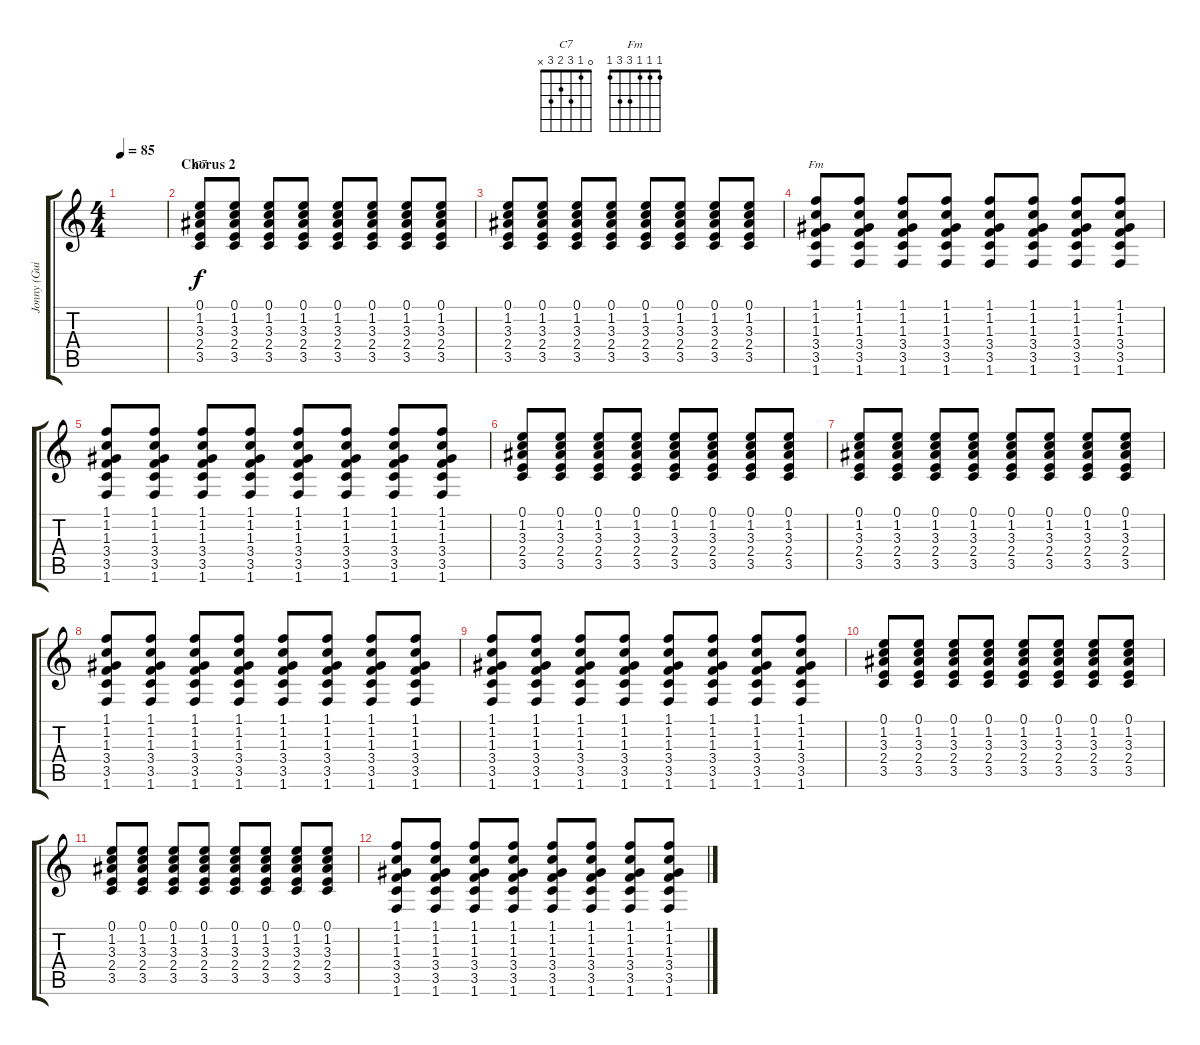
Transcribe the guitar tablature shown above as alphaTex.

\track ("Jonny (Guitar)" "Jonny (Gui") {instrument overdrivenguitar}
\staff {score tabs}
\tuning (E4 B3 G3 D3 A2 E2) {hide}
\chord ("C7" 0 1 3 2 3 x)
\chord ("Fm" 1 1 1 3 3 1)
\ts (4 4)
\tempo 85
\clef g2
\ks c
|
\section ("" "Chorus 2")
(0.1 1.2 3.3 2.4 3.5).8{ch "C7"} (0.1 1.2 3.3 2.4 3.5).8 (0.1 1.2 3.3 2.4 3.5).8 (0.1 1.2 3.3 2.4 3.5).8 (0.1 1.2 3.3 2.4 3.5).8 (0.1 1.2 3.3 2.4 3.5).8 (0.1 1.2 3.3 2.4 3.5).8 (0.1 1.2 3.3 2.4 3.5).8 |
(0.1 1.2 3.3 2.4 3.5).8 (0.1 1.2 3.3 2.4 3.5).8 (0.1 1.2 3.3 2.4 3.5).8 (0.1 1.2 3.3 2.4 3.5).8 (0.1 1.2 3.3 2.4 3.5).8 (0.1 1.2 3.3 2.4 3.5).8 (0.1 1.2 3.3 2.4 3.5).8 (0.1 1.2 3.3 2.4 3.5).8 |
(1.1 1.2 1.3 3.4 3.5 1.6).8{ch "Fm"} (1.1 1.2 1.3 3.4 3.5 1.6).8 (1.1 1.2 1.3 3.4 3.5 1.6).8 (1.1 1.2 1.3 3.4 3.5 1.6).8 (1.1 1.2 1.3 3.4 3.5 1.6).8 (1.1 1.2 1.3 3.4 3.5 1.6).8 (1.1 1.2 1.3 3.4 3.5 1.6).8 (1.1 1.2 1.3 3.4 3.5 1.6).8 |
(1.1 1.2 1.3 3.4 3.5 1.6).8 (1.1 1.2 1.3 3.4 3.5 1.6).8 (1.1 1.2 1.3 3.4 3.5 1.6).8 (1.1 1.2 1.3 3.4 3.5 1.6).8 (1.1 1.2 1.3 3.4 3.5 1.6).8 (1.1 1.2 1.3 3.4 3.5 1.6).8 (1.1 1.2 1.3 3.4 3.5 1.6).8 (1.1 1.2 1.3 3.4 3.5 1.6).8 |
(0.1 1.2 3.3 2.4 3.5).8 (0.1 1.2 3.3 2.4 3.5).8 (0.1 1.2 3.3 2.4 3.5).8 (0.1 1.2 3.3 2.4 3.5).8 (0.1 1.2 3.3 2.4 3.5).8 (0.1 1.2 3.3 2.4 3.5).8 (0.1 1.2 3.3 2.4 3.5).8 (0.1 1.2 3.3 2.4 3.5).8 |
(0.1 1.2 3.3 2.4 3.5).8 (0.1 1.2 3.3 2.4 3.5).8 (0.1 1.2 3.3 2.4 3.5).8 (0.1 1.2 3.3 2.4 3.5).8 (0.1 1.2 3.3 2.4 3.5).8 (0.1 1.2 3.3 2.4 3.5).8 (0.1 1.2 3.3 2.4 3.5).8 (0.1 1.2 3.3 2.4 3.5).8 |
(1.1 1.2 1.3 3.4 3.5 1.6).8 (1.1 1.2 1.3 3.4 3.5 1.6).8 (1.1 1.2 1.3 3.4 3.5 1.6).8 (1.1 1.2 1.3 3.4 3.5 1.6).8 (1.1 1.2 1.3 3.4 3.5 1.6).8 (1.1 1.2 1.3 3.4 3.5 1.6).8 (1.1 1.2 1.3 3.4 3.5 1.6).8 (1.1 1.2 1.3 3.4 3.5 1.6).8 |
(1.1 1.2 1.3 3.4 3.5 1.6).8 (1.1 1.2 1.3 3.4 3.5 1.6).8 (1.1 1.2 1.3 3.4 3.5 1.6).8 (1.1 1.2 1.3 3.4 3.5 1.6).8 (1.1 1.2 1.3 3.4 3.5 1.6).8 (1.1 1.2 1.3 3.4 3.5 1.6).8 (1.1 1.2 1.3 3.4 3.5 1.6).8 (1.1 1.2 1.3 3.4 3.5 1.6).8 |
(0.1 1.2 3.3 2.4 3.5).8 (0.1 1.2 3.3 2.4 3.5).8 (0.1 1.2 3.3 2.4 3.5).8 (0.1 1.2 3.3 2.4 3.5).8 (0.1 1.2 3.3 2.4 3.5).8 (0.1 1.2 3.3 2.4 3.5).8 (0.1 1.2 3.3 2.4 3.5).8 (0.1 1.2 3.3 2.4 3.5).8 |
(0.1 1.2 3.3 2.4 3.5).8 (0.1 1.2 3.3 2.4 3.5).8 (0.1 1.2 3.3 2.4 3.5).8 (0.1 1.2 3.3 2.4 3.5).8 (0.1 1.2 3.3 2.4 3.5).8 (0.1 1.2 3.3 2.4 3.5).8 (0.1 1.2 3.3 2.4 3.5).8 (0.1 1.2 3.3 2.4 3.5).8 |
(1.1 1.2 1.3 3.4 3.5 1.6).8 (1.1 1.2 1.3 3.4 3.5 1.6).8 (1.1 1.2 1.3 3.4 3.5 1.6).8 (1.1 1.2 1.3 3.4 3.5 1.6).8 (1.1 1.2 1.3 3.4 3.5 1.6).8 (1.1 1.2 1.3 3.4 3.5 1.6).8 (1.1 1.2 1.3 3.4 3.5 1.6).8 (1.1 1.2 1.3 3.4 3.5 1.6).8
